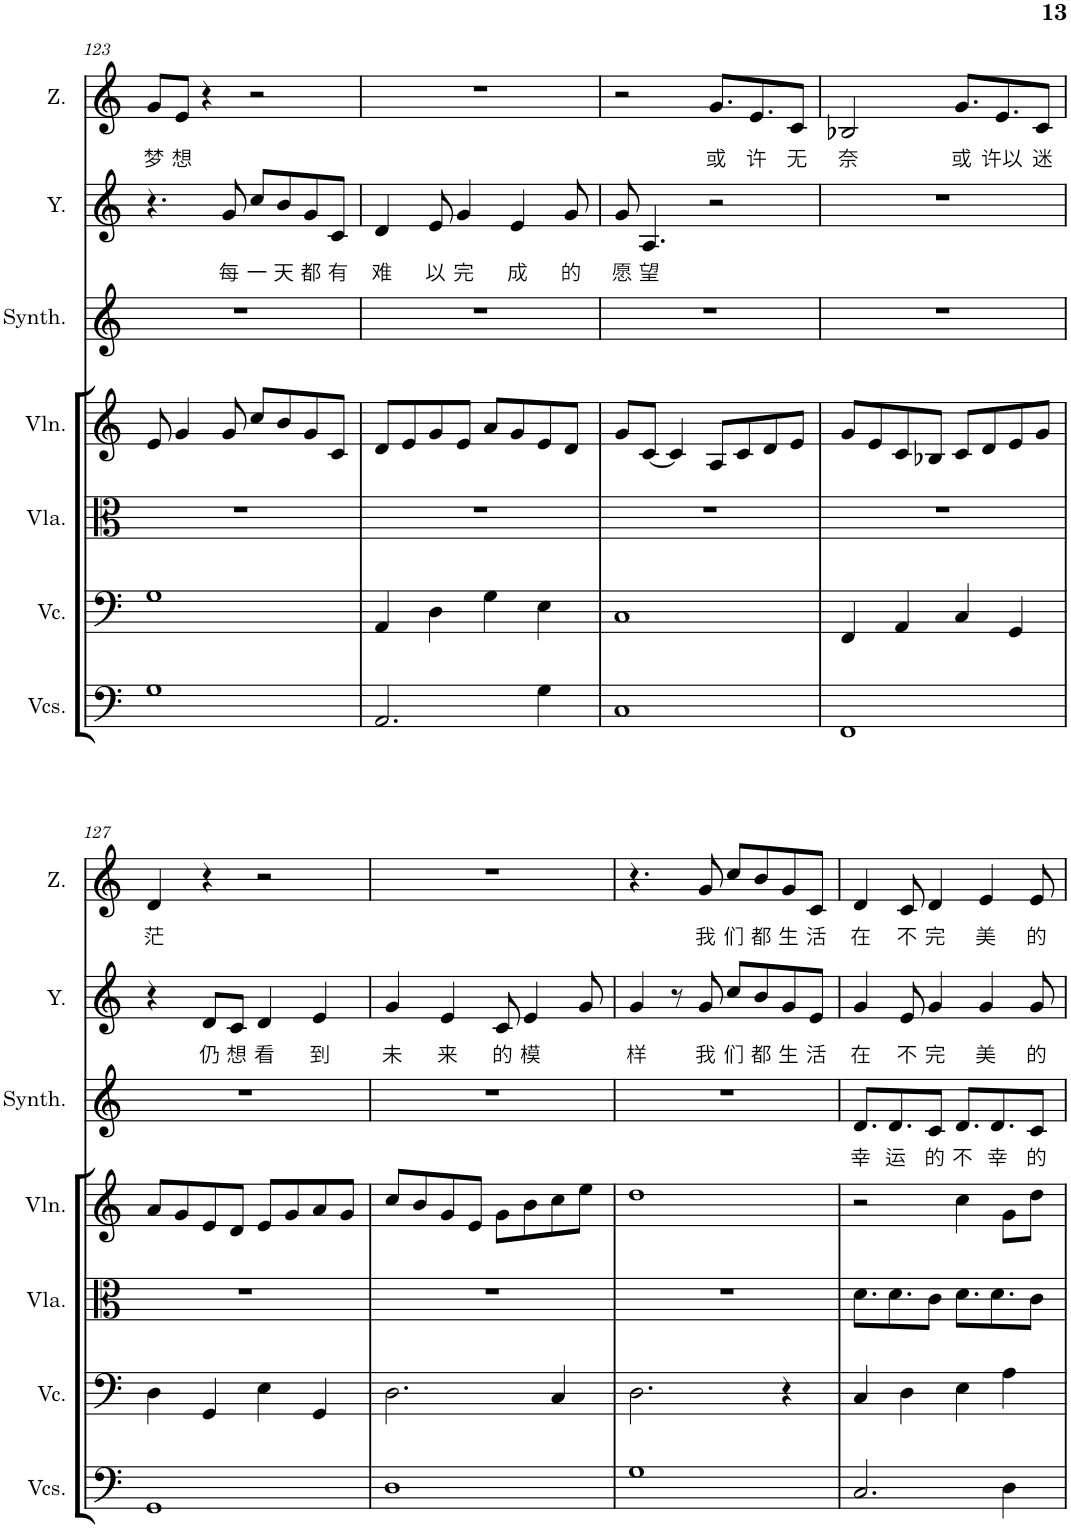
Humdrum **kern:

**kern	**kern	**kern	**kern	**kern	**text	**kern	**text	**kern	**text
*part7	*part6	*part5	*part4	*part3	*part3	*part2	*part2	*part1	*part1
*staff7	*staff6	*staff5	*staff4	*staff3	*staff3	*staff2	*staff2	*staff1	*staff1
*I"乐队大提琴	*I"大提琴	*I"中提琴	*I"小提琴	*I"合唱	*	*I"殷间	*	*I"周聿	*
!!LO:PB:g=z
*clefF4	*clefF4	*clefC3	*clefG2	*clefG2	*	*clefG2	*	*clefG2	*
*k[]	*k[]	*k[]	*k[]	*k[]	*	*k[]	*	*k[]	*
*M4/4	*M4/4	*M4/4	*M4/4	*M4/4	*	*M4/4	*	*M4/4	*
=123	=123	=123	=123	=123	=123	=123	=123	=123	=123
!	!	!	!	!	!	!	!	!	!LO:LY:b
1G	1G	1r	8e/	1r	.	4.r	.	8g/L	梦
!	!	!	!	!	!	!	!	!	!LO:LY:b
.	.	.	4g/	.	.	.	.	8e/J	想
.	.	.	.	.	.	.	.	4r	.
!	!	!	!	!	!	!	!LO:LY:b	!	!
.	.	.	8g/	.	.	8g/	每	.	.
!	!	!	!	!	!	!	!LO:LY:b	!	!
.	.	.	8cc/L	.	.	8cc/L	一	2r	.
!	!	!	!	!	!	!	!LO:LY:b	!	!
.	.	.	8b/	.	.	8b/	天	.	.
!	!	!	!	!	!	!	!LO:LY:b	!	!
.	.	.	8g/	.	.	8g/	都	.	.
!	!	!	!	!	!	!	!LO:LY:b	!	!
.	.	.	8c/J	.	.	8c/J	有	.	.
=124	=124	=124	=124	=124	=124	=124	=124	=124	=124
!	!	!	!	!	!	!	!LO:LY:b	!	!
2.AA/	4AA/	1r	8d/L	1r	.	4d/	难	1r	.
.	.	.	8e/	.	.	.	.	.	.
!	!	!	!	!	!	!	!LO:LY:b	!	!
.	4D\	.	8g/	.	.	8e/	以	.	.
!	!	!	!	!	!	!	!LO:LY:b	!	!
.	.	.	8e/J	.	.	4g/	完	.	.
.	4G\	.	8a/L	.	.	.	.	.	.
!	!	!	!	!	!	!	!LO:LY:b	!	!
.	.	.	8g/	.	.	4e/	成	.	.
4G\	4E\	.	8e/	.	.	.	.	.	.
!	!	!	!	!	!	!	!LO:LY:b	!	!
.	.	.	8d/J	.	.	8g/	的	.	.
=125	=125	=125	=125	=125	=125	=125	=125	=125	=125
!	!	!	!	!	!	!	!LO:LY:b	!	!
1C	1C	1r	8g/L	1r	.	8g/	愿	2r	.
!	!	!	!	!	!	!	!LO:LY:b	!	!
.	.	.	[8c/J	.	.	4.A/	望	.	.
.	.	.	4c/]	.	.	.	.	.	.
!	!	!	!	!	!	!	!	!	!LO:LY:b
.	.	.	8A/L	.	.	2r	.	8.g/L	或
.	.	.	8c/	.	.	.	.	.	.
!	!	!	!	!	!	!	!	!	!LO:LY:b
.	.	.	.	.	.	.	.	8.e/	许
.	.	.	8d/	.	.	.	.	.	.
!	!	!	!	!	!	!	!	!	!LO:LY:b
.	.	.	8e/J	.	.	.	.	8c/J	无
=126	=126	=126	=126	=126	=126	=126	=126	=126	=126
!	!	!	!	!	!	!	!	!	!LO:LY:b
1FF	4FF/	1r	8g/L	1r	.	1r	.	2B-X/	奈
.	.	.	8e/	.	.	.	.	.	.
.	4AA/	.	8c/	.	.	.	.	.	.
.	.	.	8B-X/J	.	.	.	.	.	.
!	!	!	!	!	!	!	!	!	!LO:LY:b
.	4C/	.	8c/L	.	.	.	.	8.g/L	或
.	.	.	8d/	.	.	.	.	.	.
!	!	!	!	!	!	!	!	!	!LO:LY:b
.	.	.	.	.	.	.	.	8.e/	许以
.	4GG/	.	8e/	.	.	.	.	.	.
!	!	!	!	!	!	!	!	!	!LO:LY:b
.	.	.	8g/J	.	.	.	.	8c/J	迷
!!LO:LB:g=z
=127	=127	=127	=127	=127	=127	=127	=127	=127	=127
!	!	!	!	!	!	!	!	!	!LO:LY:b
1GG	4D\	1r	8a/L	1r	.	4r	.	4d/	茫
.	.	.	8g/	.	.	.	.	.	.
!	!	!	!	!	!	!	!LO:LY:b	!	!
.	4GG/	.	8e/	.	.	8d/L	仍	4r	.
!	!	!	!	!	!	!	!LO:LY:b	!	!
.	.	.	8d/J	.	.	8c/J	想	.	.
!	!	!	!	!	!	!	!LO:LY:b	!	!
.	4E\	.	8e/L	.	.	4d/	看	2r	.
.	.	.	8g/	.	.	.	.	.	.
!	!	!	!	!	!	!	!LO:LY:b	!	!
.	4GG/	.	8a/	.	.	4e/	到	.	.
.	.	.	8g/J	.	.	.	.	.	.
=128	=128	=128	=128	=128	=128	=128	=128	=128	=128
!	!	!	!	!	!	!	!LO:LY:b	!	!
1D	2.D\	1r	8cc/L	1r	.	4g/	未	1r	.
.	.	.	8b/	.	.	.	.	.	.
!	!	!	!	!	!	!	!LO:LY:b	!	!
.	.	.	8g/	.	.	4e/	来	.	.
.	.	.	8e/J	.	.	.	.	.	.
!	!	!	!	!	!	!	!LO:LY:b	!	!
.	.	.	8g\L	.	.	8c/	的	.	.
!	!	!	!	!	!	!	!LO:LY:b	!	!
.	.	.	8b\	.	.	4e/	模	.	.
.	4C/	.	8cc\	.	.	.	.	.	.
.	.	.	8ee\J	.	.	8g/	.	.	.
=129	=129	=129	=129	=129	=129	=129	=129	=129	=129
!	!	!	!	!	!	!	!LO:LY:b	!	!
1G	2.D\	1r	1dd	1r	.	4g/	样	4.r	.
.	.	.	.	.	.	8r	.	.	.
!	!	!	!	!	!	!	!LO:LY:b	!	!LO:LY:b
.	.	.	.	.	.	8g/	我	8g/	我
!	!	!	!	!	!	!	!LO:LY:b	!	!LO:LY:b
.	.	.	.	.	.	8cc/L	们	8cc/L	们
!	!	!	!	!	!	!	!LO:LY:b	!	!LO:LY:b
.	.	.	.	.	.	8b/	都	8b/	都
!	!	!	!	!	!	!	!LO:LY:b	!	!LO:LY:b
.	4r	.	.	.	.	8g/	生	8g/	生
!	!	!	!	!	!	!	!LO:LY:b	!	!LO:LY:b
.	.	.	.	.	.	8e/J	活	8c/J	活
=130	=130	=130	=130	=130	=130	=130	=130	=130	=130
!	!	!	!	!	!LO:LY:b	!	!LO:LY:b	!	!LO:LY:b
2.C/	4C/	8.d\L	2r	8.d/L	幸	4g/	在	4d/	在
!	!	!	!	!	!LO:LY:b	!	!	!	!
.	.	8.d\	.	8.d/	运	.	.	.	.
!	!	!	!	!	!	!	!LO:LY:b	!	!LO:LY:b
.	4D\	.	.	.	.	8e/	不	8c/	不
!	!	!	!	!	!LO:LY:b	!	!LO:LY:b	!	!LO:LY:b
.	.	8c\J	.	8c/J	的	4g/	完	4d/	完
!	!	!	!	!	!LO:LY:b	!	!	!	!
.	4E\	8.d\L	4cc\	8.d/L	不	.	.	.	.
!	!	!	!	!	!	!	!LO:LY:b	!	!LO:LY:b
.	.	.	.	.	.	4g/	美	4e/	美
!	!	!	!	!	!LO:LY:b	!	!	!	!
.	.	8.d\	.	8.d/	幸	.	.	.	.
4D\	4A\	.	8g\L	.	.	.	.	.	.
!	!	!	!	!	!LO:LY:b	!	!LO:LY:b	!	!LO:LY:b
.	.	8c\J	8dd\J	8c/J	的	8g/	的	8e/	的
=	=	=	=	=	=	=	=	=	=
*-	*-	*-	*-	*-	*-	*-	*-	*-	*-
